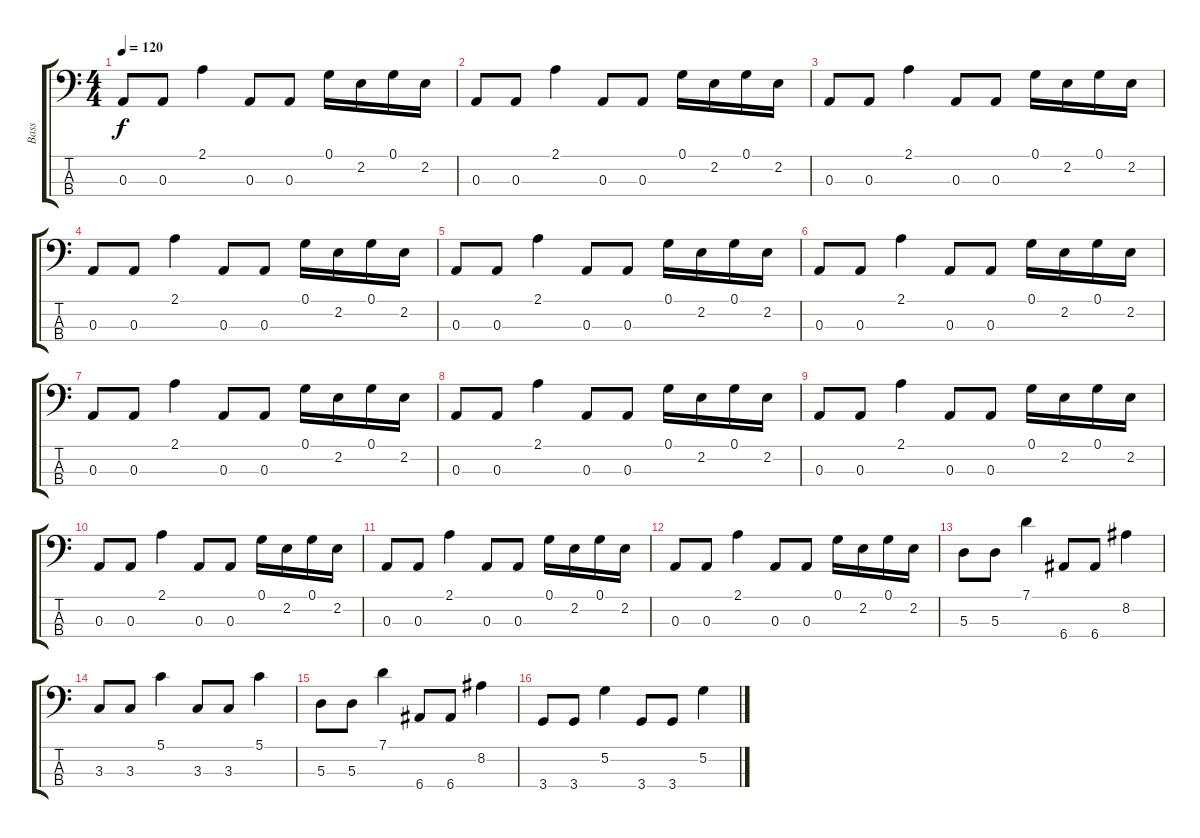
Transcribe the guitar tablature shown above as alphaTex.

\track ("Bass" "Bass") {instrument electricbassfinger}
\staff {score tabs}
\tuning (G2 D2 A1 E1) {hide}
\ts (4 4)
\tempo 120
\clef f4
\ks c
0.3.8{dy f} 0.3.8 2.1.4 0.3.8 0.3.8 0.1.16 2.2.16 0.1.16 2.2.16 |
0.3.8 0.3.8 2.1.4 0.3.8 0.3.8 0.1.16 2.2.16 0.1.16 2.2.16 |
0.3.8 0.3.8 2.1.4 0.3.8 0.3.8 0.1.16 2.2.16 0.1.16 2.2.16 |
0.3.8 0.3.8 2.1.4 0.3.8 0.3.8 0.1.16 2.2.16 0.1.16 2.2.16 |
0.3.8 0.3.8 2.1.4 0.3.8 0.3.8 0.1.16 2.2.16 0.1.16 2.2.16 |
0.3.8 0.3.8 2.1.4 0.3.8 0.3.8 0.1.16 2.2.16 0.1.16 2.2.16 |
0.3.8 0.3.8 2.1.4 0.3.8 0.3.8 0.1.16 2.2.16 0.1.16 2.2.16 |
0.3.8 0.3.8 2.1.4 0.3.8 0.3.8 0.1.16 2.2.16 0.1.16 2.2.16 |
0.3.8 0.3.8 2.1.4 0.3.8 0.3.8 0.1.16 2.2.16 0.1.16 2.2.16 |
0.3.8 0.3.8 2.1.4 0.3.8 0.3.8 0.1.16 2.2.16 0.1.16 2.2.16 |
0.3.8 0.3.8 2.1.4 0.3.8 0.3.8 0.1.16 2.2.16 0.1.16 2.2.16 |
0.3.8 0.3.8 2.1.4 0.3.8 0.3.8 0.1.16 2.2.16 0.1.16 2.2.16 |
5.3.8 5.3.8 7.1.4 6.4.8 6.4.8 8.2.4 |
3.3.8 3.3.8 5.1.4 3.3.8 3.3.8 5.1.4 |
5.3.8 5.3.8 7.1.4 6.4.8 6.4.8 8.2.4 |
3.4.8 3.4.8 5.2.4 3.4.8 3.4.8 5.2.4
